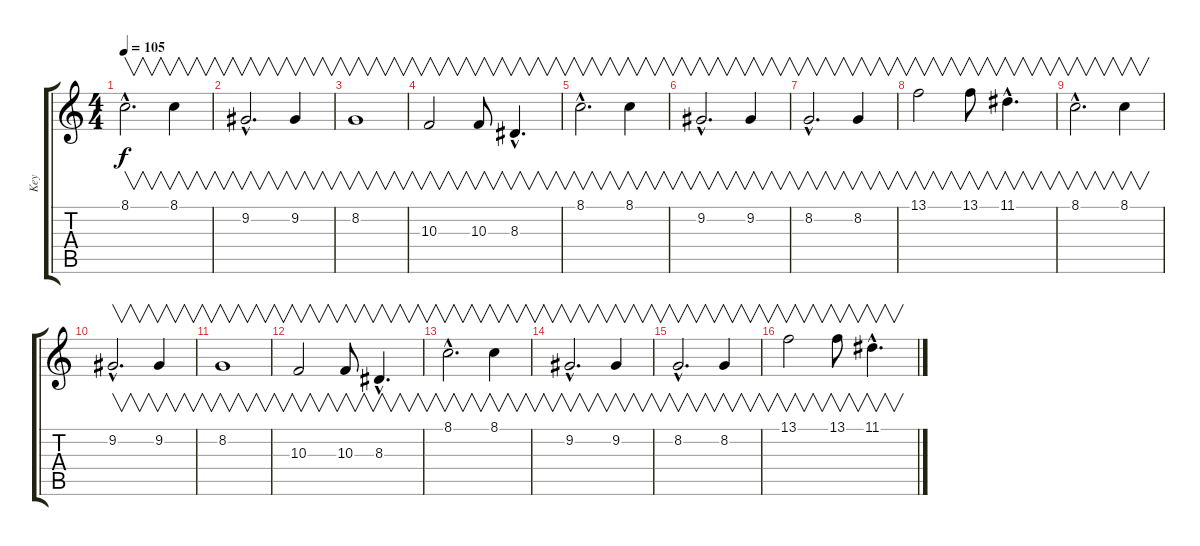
\track ("Key" "Key") {instrument harpsichord}
\staff {score tabs}
\tuning (E4 B3 G3 D3 A2 E2) {hide}
\ts (4 4)
\tempo 105
\clef g2
\ks c
8.1{hac}.2{v d dy f volume 12 instrument harpsichord} 8.1.4{v} |
9.2{hac}.2{v d} 9.2.4{v} |
8.2.1{v} |
10.3.2{v} 10.3.8{v} 8.3{hac}.4{v d} |
8.1{hac}.2{v d} 8.1.4{v} |
9.2{hac}.2{v d} 9.2.4{v} |
8.2{hac}.2{v d} 8.2.4{v} |
13.1.2{v} 13.1.8{v} 11.1{hac}.4{v d} |
8.1{hac}.2{v d} 8.1.4{v} |
9.2{hac}.2{v d} 9.2.4{v} |
8.2.1{v} |
10.3.2{v} 10.3.8{v} 8.3{hac}.4{v d} |
8.1{hac}.2{v d} 8.1.4{v} |
9.2{hac}.2{v d} 9.2.4{v} |
8.2{hac}.2{v d} 8.2.4{v} |
13.1.2{v} 13.1.8{v} 11.1{hac}.4{v d}
